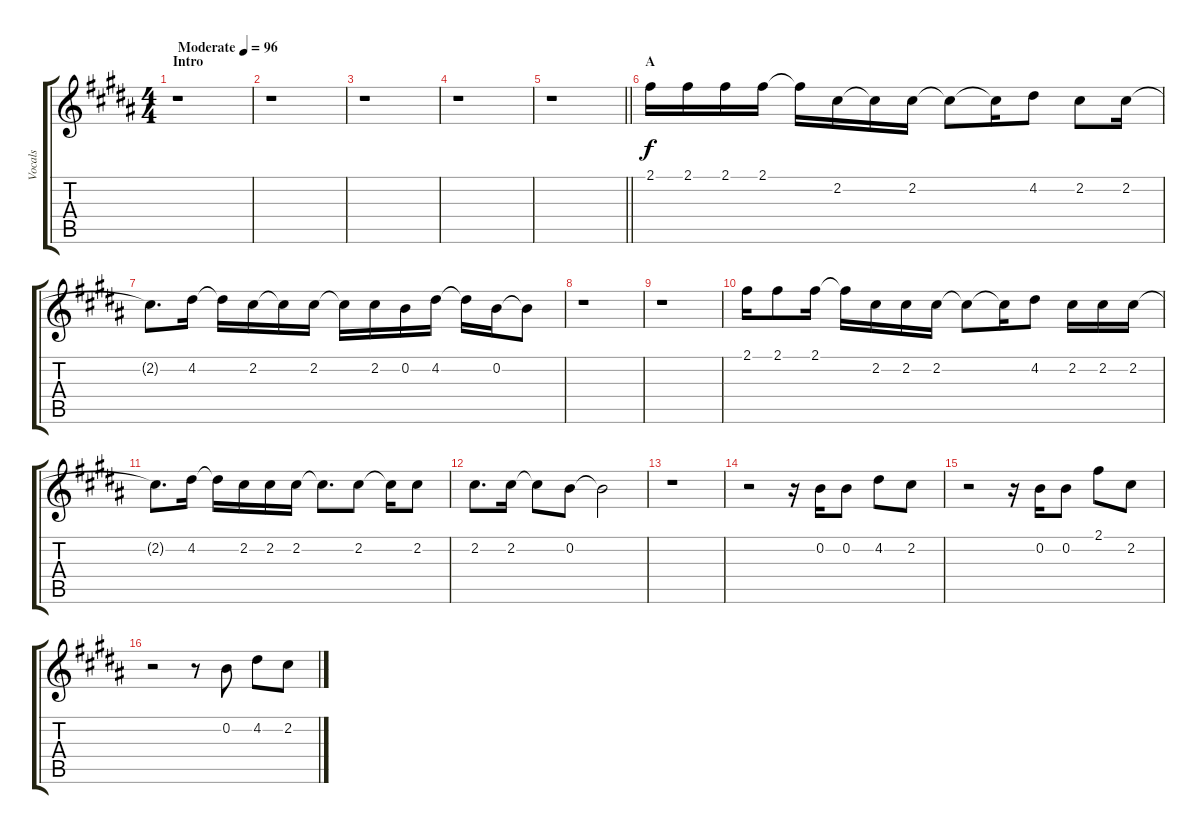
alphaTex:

\track ("Vocals" "Vocals") {instrument electricguitarjazz}
\staff {score tabs}
\tuning (E4 B3 G3 D3 A2 E2) {hide}
\ts (4 4)
\section ("" "Intro")
\tempo (96 "Moderate")
\clef g2
\ks b
r.1{dy f instrument electricguitarjazz} |
r.1 |
r.1 |
r.1 |
\barLineRight lightlight
r.1 |
\section ("" "A")
2.1.16 2.1.16 2.1.16 2.1.16 2.1{t}.16 2.2.16 2.2{t}.16 2.2.16 2.2{t}.8 2.2{t}.16 4.2.8 2.2.8 2.2.16 |
2.2{t}.8{d} 4.2.16 4.2{t}.16 2.2.16 2.2{t}.16 2.2.16 2.2{t}.16 2.2.16 0.2.16 4.2.16 4.2{t}.16 0.2.16 0.2{t}.8 |
r.1 |
r.1 |
2.1.16 2.1.8 2.1.16 2.1{t}.16 2.2.16 2.2.16 2.2.16 2.2{t}.8 2.2{t}.16 4.2.8 2.2.16 2.2.16 2.2.16 |
2.2{t}.8{d} 4.2.16 4.2{t}.16 2.2.16 2.2.16 2.2.16 2.2{t}.8{d} 2.2.8 2.2{t}.16 2.2.8 |
2.2.8{d} 2.2.16 2.2{t}.8 0.2.8 0.2{t}.2 |
r.1 |
r.2 r.16 0.2.16 0.2.8 4.2.8 2.2.8 |
r.2 r.16 0.2.16 0.2.8 2.1.8 2.2.8 |
r.2 r.8 0.2.8 4.2.8 2.2.8
